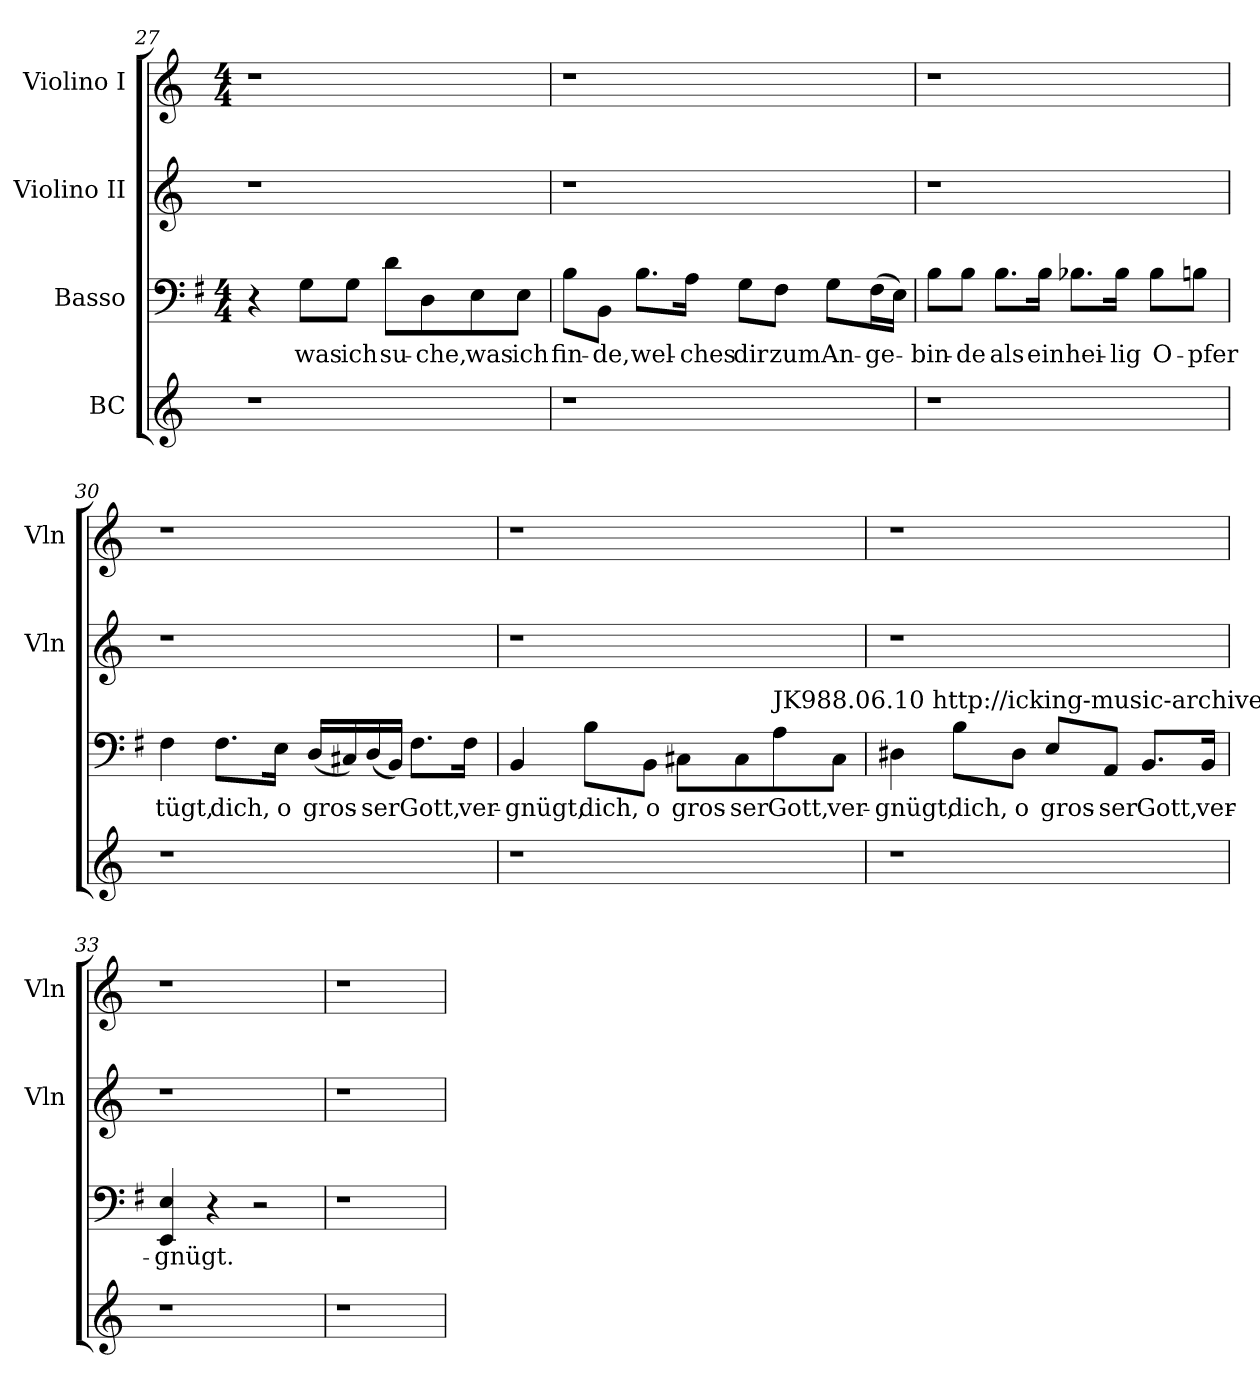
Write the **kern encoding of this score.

**kern	**kern	**text	**kern	**kern
*part4	*part3	*part3	*part2	*part1
*staff4	*staff3	*staff3	*staff2	*staff1
*I"BC	*I"Basso	*	*I"Violino II	*I"Violino I
*	*	*	*I'Vln	*I'Vln
*clefG2	*clefF4	*	*clefG2	*clefG2
*k[]	*k[f#]	*	*k[]	*k[]
*	*M4/4	*	*	*M4/4
=27	=27	=27	=27	=27
1r	4r	.	1r	1r
!	!	!LO:LY:b	!	!
.	8G\L	was	.	.
!	!	!LO:LY:b	!	!
.	8G\J	ich	.	.
!	!	!LO:LY:b	!	!
.	8d\L	su-	.	.
!	!	!LO:LY:b	!	!
.	8D\	che,	.	.
!	!	!LO:LY:b	!	!
.	8E\	was	.	.
!	!	!LO:LY:b	!	!
.	8E\J	ich	.	.
=28	=28	=28	=28	=28
!	!	!LO:LY:b	!	!
1r	8B\L	fin-	1r	1r
!	!	!LO:LY:b	!	!
.	8BB\J	de,	.	.
!	!	!LO:LY:b	!	!
.	8.B\L	wel-	.	.
!	!	!LO:LY:b	!	!
.	16A\Jk	ches	.	.
!	!	!LO:LY:b	!	!
.	8G\L	dir	.	.
!	!	!LO:LY:b	!	!
.	8F#\J	zum	.	.
!	!	!LO:LY:b	!	!
.	8G\L	An-	.	.
!	!	!LO:LY:b	!	!
.	(16F#\L	ge-	.	.
.	16E\JJ)	.	.	.
!!LO:LB:g=z
=29	=29	=29	=29	=29
!	!	!LO:LY:b	!	!
1r	8B\L	bin-	1r	1r
!	!	!LO:LY:b	!	!
.	8B\J	de	.	.
!	!	!LO:LY:b	!	!
.	8.B\L	als	.	.
!	!	!LO:LY:b	!	!
.	16B\Jk	ein	.	.
!	!	!LO:LY:b	!	!
.	8.B-X\L	hei-	.	.
!	!	!LO:LY:b	!	!
.	16B-\Jk	lig	.	.
!	!	!LO:LY:b	!	!
.	8B-\L	O-	.	.
!	!	!LO:LY:b	!	!
.	8Bn\J	pfer	.	.
=30	=30	=30	=30	=30
!	!	!LO:LY:b	!	!
1r	4F#\	tügt,	1r	1r
!	!	!LO:LY:b	!	!
.	8.F#\L	dich,	.	.
!	!	!LO:LY:b	!	!
.	16E\Jk	o	.	.
!	!	!LO:LY:b	!	!
.	(16D/LL	gros-	.	.
.	16C#X/)	.	.	.
!	!	!LO:LY:b	!	!
.	(16D/	ser	.	.
.	16BB/JJ)	.	.	.
!	!	!LO:LY:b	!	!
.	8.F#\L	Gott,	.	.
!	!	!LO:LY:b	!	!
.	16F#\Jk	ver-	.	.
!!LO:PB:g=z
=31	=31	=31	=31	=31
!	!	!LO:LY:b	!	!
1r	4BB/	gnügt,	1r	1r
!	!	!LO:LY:b	!	!
.	8B\L	dich,	.	.
!	!	!LO:LY:b	!	!
.	8BB\J	o	.	.
!	!	!LO:LY:b	!	!
.	8C#X\L	gros-	.	.
!	!	!LO:LY:b	!	!
.	8C#\	ser	.	.
!	!LO:TX:a:t=JK988.06.10 http&colon;//icking-music-archive.org / www.jk-klassik.de	!	!	!
!	!	!LO:LY:b	!	!
.	8A\	Gott,	.	.
!	!	!LO:LY:b	!	!
.	8C#\J	ver-	.	.
=32	=32	=32	=32	=32
!	!	!LO:LY:b	!	!
1r	4D#X\	gnügt,	1r	1r
!	!	!LO:LY:b	!	!
.	8B\L	dich,	.	.
!	!	!LO:LY:b	!	!
.	8D#\J	o	.	.
!	!	!LO:LY:b	!	!
.	8E/L	gros-	.	.
!	!	!LO:LY:b	!	!
.	8AA/J	ser	.	.
!	!	!LO:LY:b	!	!
.	8.BB/L	Gott,	.	.
!	!	!LO:LY:b	!	!
.	16BB/Jk	ver-	.	.
=33	=33	=33	=33	=33
!	!	!LO:LY:b	!	!
1r	4EE/ 4E/	gnügt.	1r	1r
.	4r	.	.	.
.	2r	.	.	.
=34	=34	=34	=34	=34
1r	1r	.	1r	1r
=35	=35	=35	=35	=35
1r	1r	.	1r	1r
=36	=36	=36	=36	=36
1r	1r	.	1r	1r
!!LO:LB:g=z
=37	=37	=37	=37	=37
1r	1r	.	1r	1r
=38	=38	=38	=38	=38
1r	1r	.	1r	1r
==	==	==	==	==
*-	*-	*-	*-	*-
